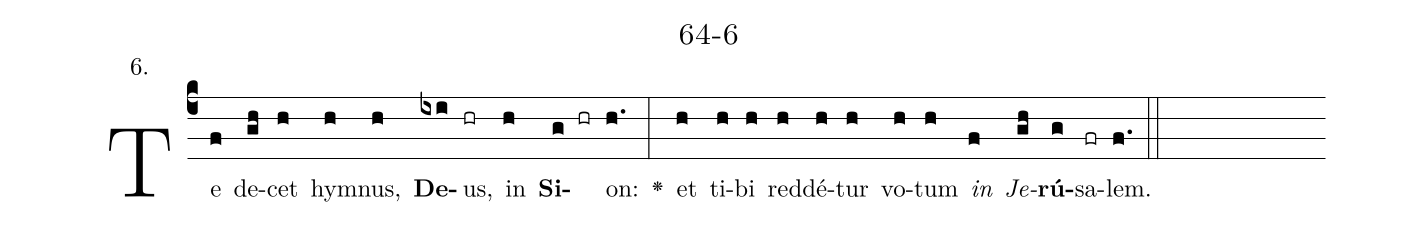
name: 64-6;
annotation: 6.;
%%
(c4)Te(f) de(gh)cet(h) hym(h)nus,(h) <b>De</b>(ixi)us,(hr) in(h) <b>Si</b>(g hr)on:(h.) <v>\greheightstar</v>(:) et(h) ti(h)bi(h) red(h)dé(h)tur(h) vo(h)tum(h) <i>in</i>(f) <i>Je</i>(gh)<b>rú</b>(g)sa(fr)lem.(f.) (::)


%E(h) u(h) o(f) u(gh) a(g) e.(f.) (::)
